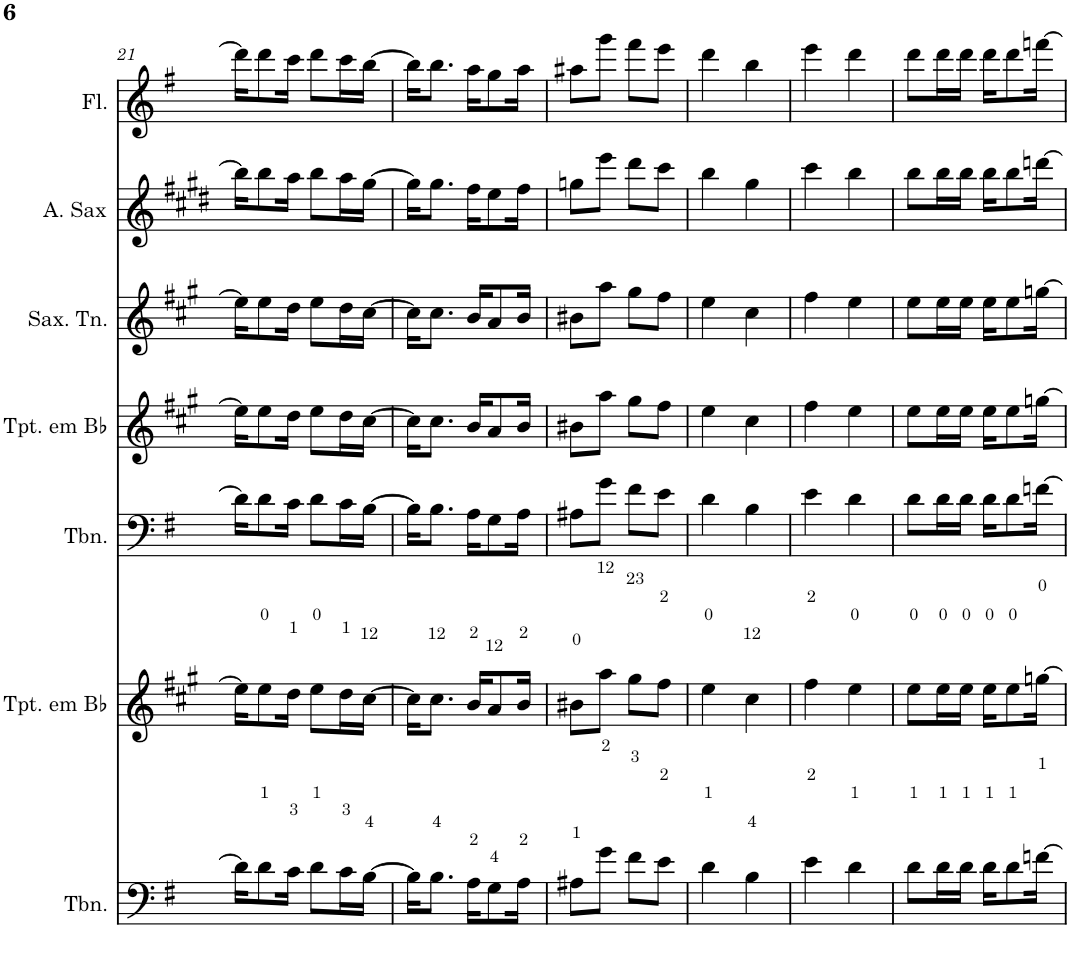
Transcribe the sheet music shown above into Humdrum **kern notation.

**kern	**kern	**kern	**kern	**kern	**kern	**kern
*part7	*part6	*part5	*part4	*part3	*part2	*part1
*staff7	*staff6	*staff5	*staff4	*staff3	*staff2	*staff1
*I"Trombone	*I"Trompete em Bb	*I"Trombone	*I"Trompete em Bb	*I"Saxofone Tenor	*I"Saxofone Alto	*I"Flauta Transversal
*I'Tbn.	*I'Tpt. em Bb	*I'Tbn.	*I'Tpt. em Bb	*I'Sax. Tn.	*	*I'Fl.
!!LO:PB:g=z
*clefF4	*clefG2	*clefF4	*clefG2	*clefG2	*clefG2	*clefG2
*	*Trd1c2	*	*Trd1c2	*Trd8c14	*Trd5c9	*
*k[f#]	*k[f#c#g#]	*k[f#]	*k[f#c#g#]	*k[f#c#g#]	*k[f#c#g#d#]	*k[f#]
*G:	*A:	*G:	*A:	*A:	*E:	*G:
*M2/4	*M2/4	*M2/4	*M2/4	*M2/4	*M2/4	*M2/4
=21	=21	=21	=21	=21	=21	=21
16d\KL]	16ee\KL]	16d\KL]	16ee\KL]	16ee\KL]	16bb\KL]	16ddd\KL]
8d\	8ee\	8d\	8ee\	8ee\	8bb\	8ddd\
16c\Jk	16dd\Jk	16c\Jk	16dd\Jk	16dd\Jk	16aa\Jk	16ccc\Jk
8d\L	8ee\L	8d\L	8ee\L	8ee\L	8bb\L	8ddd\L
16c\L	16dd\L	16c\L	16dd\L	16dd\L	16aa\L	16ccc\L
[16B\JJ	[16cc#\JJ	[16B\JJ	[16cc#\JJ	[16cc#\JJ	[16gg#\JJ	[16bb\JJ
=22	=22	=22	=22	=22	=22	=22
16B\KL]	16cc#\KL]	16B\KL]	16cc#\KL]	16cc#\KL]	16gg#\KL]	16bb\KL]
8.B\J	8.cc#\J	8.B\J	8.cc#\J	8.cc#\J	8.gg#\J	8.bb\J
16A\KL	16b/KL	16A\KL	16b/KL	16b/KL	16ff#\KL	16aa\KL
8G\	8a/	8G\	8a/	8a/	8ee\	8gg\
16A\Jk	16b/Jk	16A\Jk	16b/Jk	16b/Jk	16ff#\Jk	16aa\Jk
=23	=23	=23	=23	=23	=23	=23
8A#X\L	8b#X\L	8A#X\L	8b#X\L	8b#X\L	8ggn\L	8aa#X\L
8g\J	8aa\J	8g\J	8aa\J	8aa\J	8eee\J	8ggg\J
8f#\L	8gg#\L	8f#\L	8gg#\L	8gg#\L	8ddd#\L	8fff#\L
8e\J	8ff#\J	8e\J	8ff#\J	8ff#\J	8ccc#\J	8eee\J
=24	=24	=24	=24	=24	=24	=24
4d\	4ee\	4d\	4ee\	4ee\	4bb\	4ddd\
4B\	4cc#\	4B\	4cc#\	4cc#\	4gg#\	4bb\
=25	=25	=25	=25	=25	=25	=25
4e\	4ff#\	4e\	4ff#\	4ff#\	4ccc#\	4eee\
4d\	4ee\	4d\	4ee\	4ee\	4bb\	4ddd\
=26	=26	=26	=26	=26	=26	=26
8d\L	8ee\L	8d\L	8ee\L	8ee\L	8bb\L	8ddd\L
16d\L	16ee\L	16d\L	16ee\L	16ee\L	16bb\L	16ddd\L
16d\JJ	16ee\JJ	16d\JJ	16ee\JJ	16ee\JJ	16bb\JJ	16ddd\JJ
16d\KL	16ee\KL	16d\KL	16ee\KL	16ee\KL	16bb\KL	16ddd\KL
8d\	8ee\	8d\	8ee\	8ee\	8bb\	8ddd\
[16fn\Jk	[16ggn\Jk	[16fn\Jk	[16ggn\Jk	[16ggn\Jk	[16dddn\Jk	[16fffn\Jk
=	=	=	=	=	=	=
*-	*-	*-	*-	*-	*-	*-
